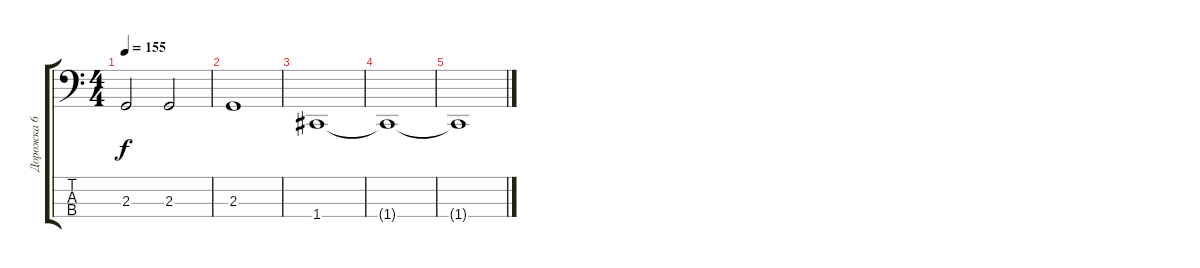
\track ("Дорожка 6" "Дорожка 6") {instrument electricbasspick}
\staff {score tabs}
\tuning (Eb2 Bb1 F1 C1) {hide}
\ts (4 4)
\tempo 155
\clef f4
\ks c
2.3.2{dy f} 2.3.2 |
2.3.1 |
1.4.1 |
1.4{t}.1 |
1.4{t}.1
